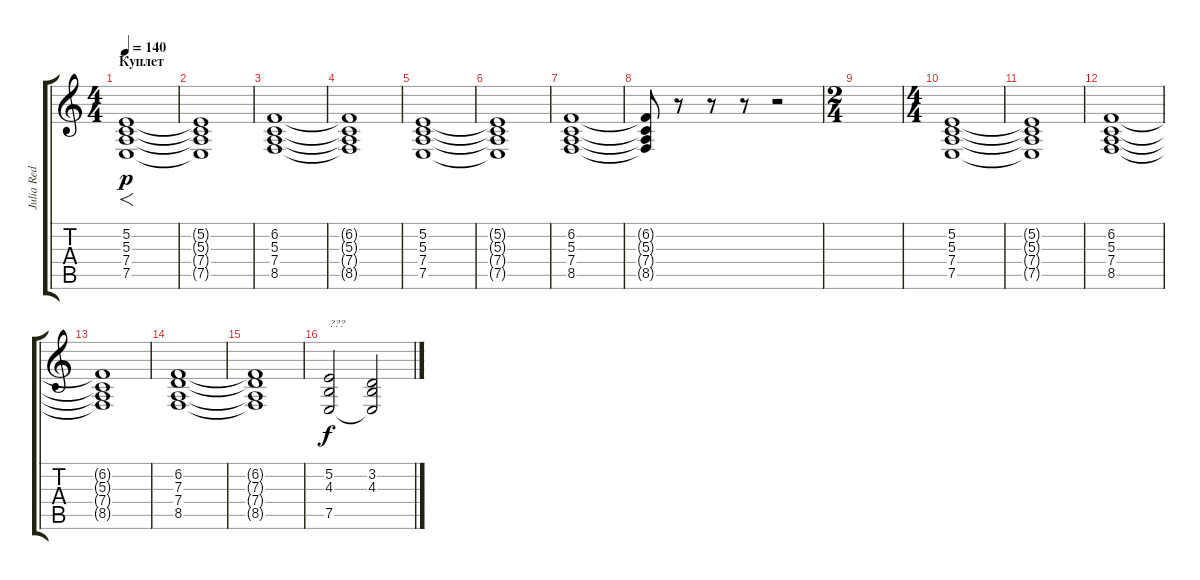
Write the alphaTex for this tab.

\track ("Julia Red" "Julia Red") {instrument vibraphone}
\staff {score tabs}
\tuning (E4 B3 G3 D3 A2 E2) {hide}
\ts (4 4)
\section ("" "Куплет")
\tempo 140
\clef g2
\ks c
(5.2 5.3 7.4 7.5).1{f dy p instrument stringensemble1} |
(5.2{t} 5.3{t} 7.4{t} 7.5{t}).1 |
(6.2 5.3 7.4 8.5).1 |
(6.2{t} 5.3{t} 7.4{t} 8.5{t}).1 |
(5.2 5.3 7.4 7.5).1 |
(5.2{t} 5.3{t} 7.4{t} 7.5{t}).1 |
(6.2 5.3 7.4 8.5).1 |
(6.2{t} 5.3{t} 7.4{t} 8.5{t}).8 r.8 r.8 r.8 r.2 |
\ts (2 4)
|
\ts (4 4)
(5.2 5.3 7.4 7.5).1 |
(5.2{t} 5.3{t} 7.4{t} 7.5{t}).1 |
(6.2 5.3 7.4 8.5).1 |
(6.2{t} 5.3{t} 7.4{t} 8.5{t}).1 |
(6.2 7.3 7.4 8.5).1 |
(6.2{t} 7.3{t} 7.4{t} 8.5{t}).1 |
(5.2 4.3 7.5).2{txt "???" dy f} (3.2 4.3 7.5{t}).2
